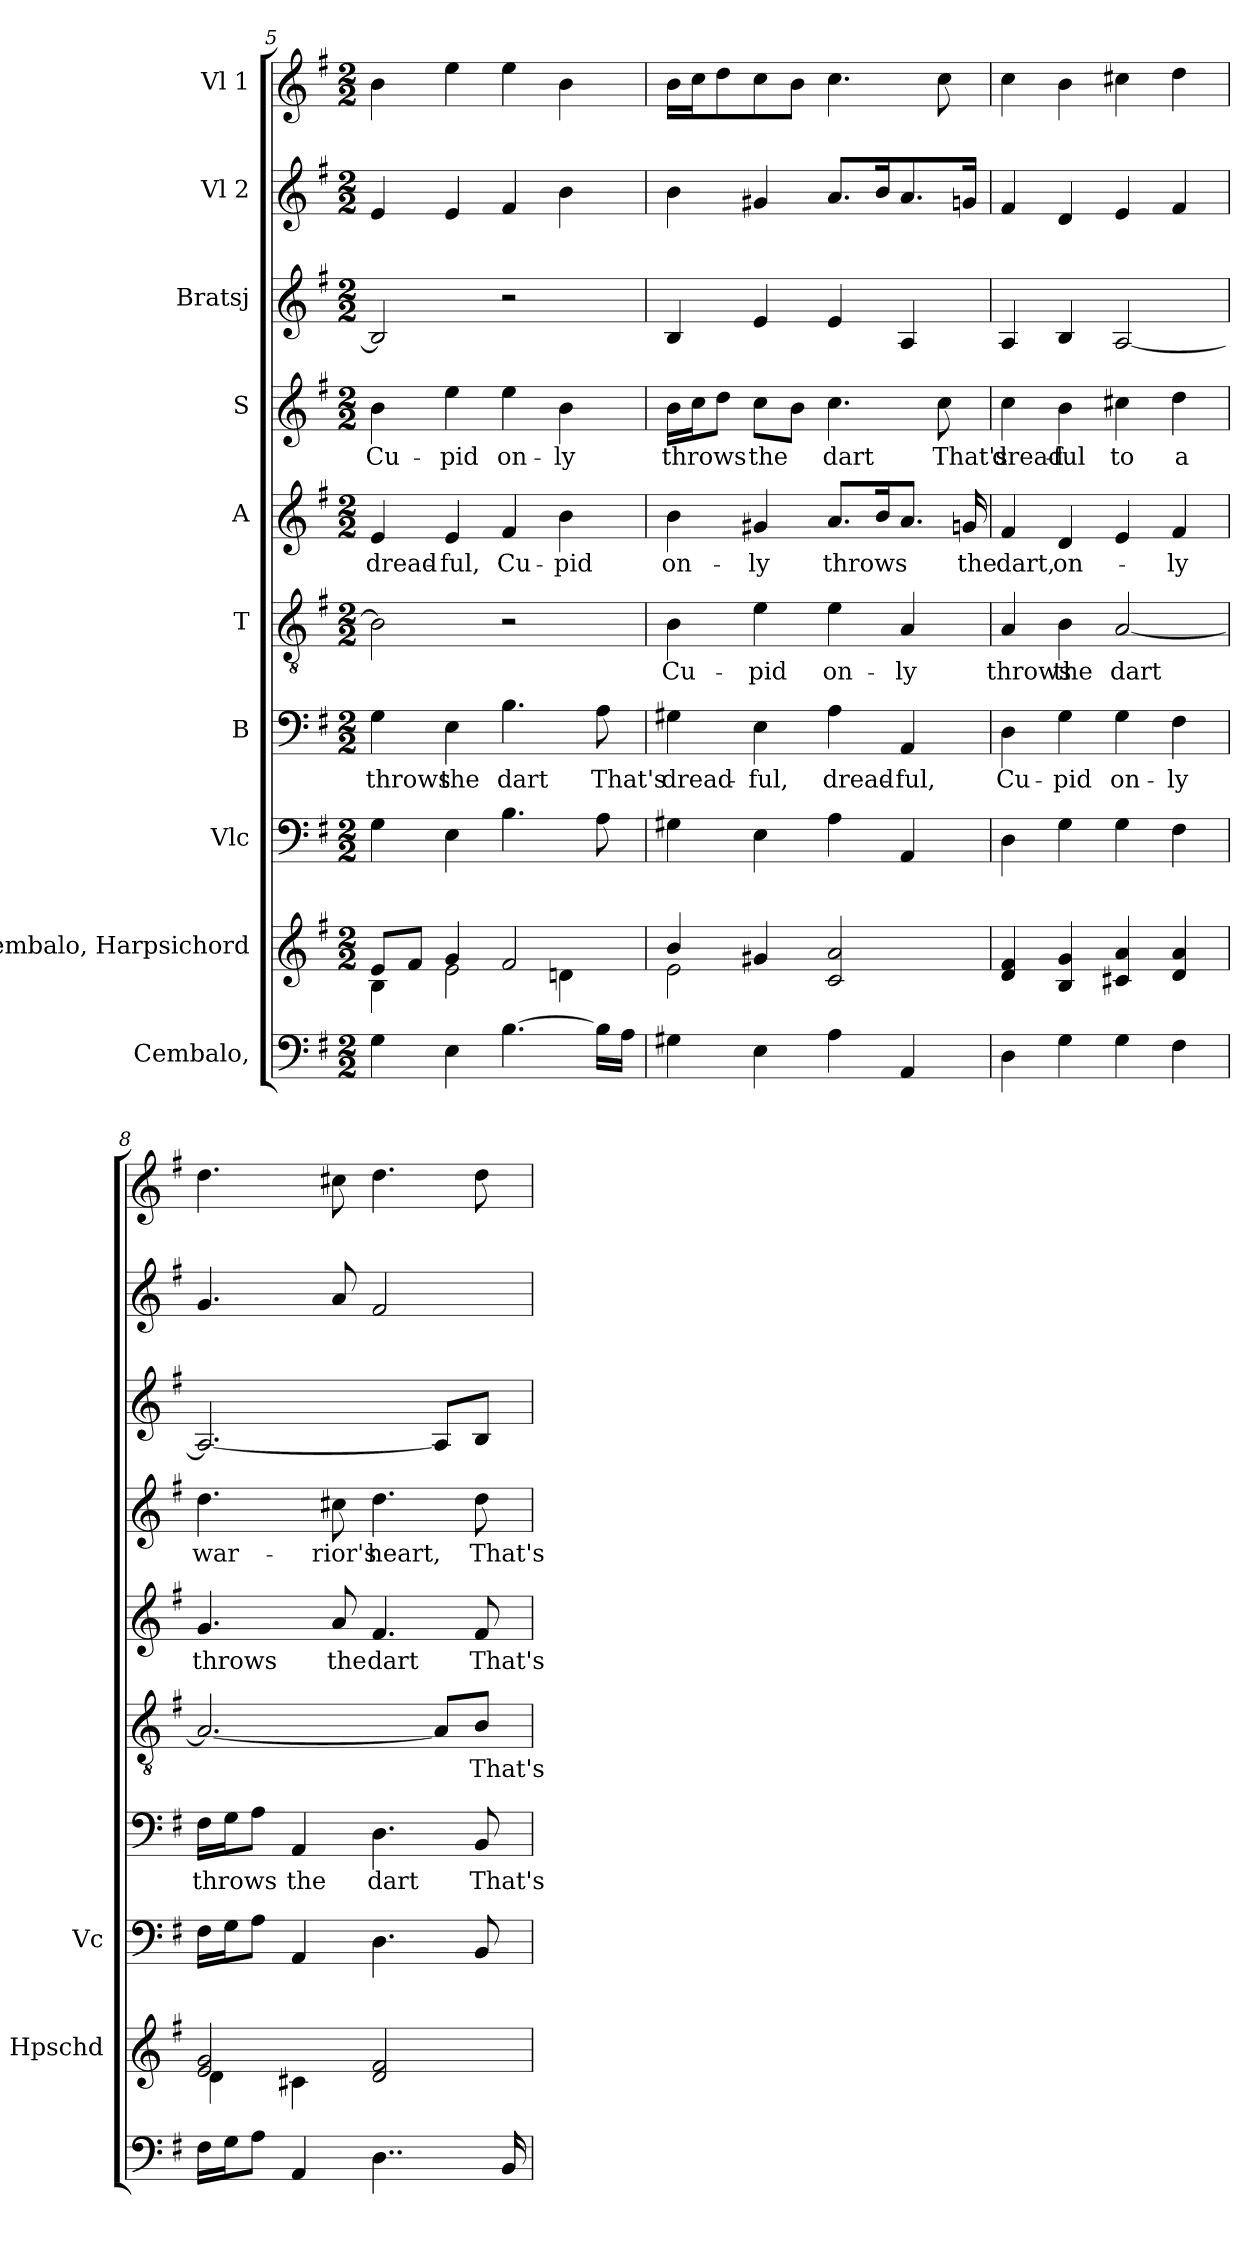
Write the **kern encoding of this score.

**kern	**kern	**kern	**kern	**text	**kern	**text	**kern	**text	**kern	**text	**kern	**kern	**kern
*part10	*part9	*part8	*part7	*part7	*part6	*part6	*part5	*part5	*part4	*part4	*part3	*part2	*part1
*staff10	*staff9	*staff8	*staff7	*staff7	*staff6	*staff6	*staff5	*staff5	*staff4	*staff4	*staff3	*staff2	*staff1
*I"Cembalo,	*I"Cembalo, Harpsichord	*I"Vlc	*I"B	*	*I"T	*	*I"A	*	*I"S	*	*I"Bratsj	*I"Vl 2	*I"Vl 1
*	*I'Hpschd	*I'Vc	*	*	*	*	*	*	*	*	*	*	*
!!LO:PB:g=z
*clefF4	*clefG2	*clefF4	*clefF4	*	*clefGv2	*	*clefG2	*	*clefG2	*	*clefG2	*clefG2	*clefG2
*k[f#]	*k[f#]	*k[f#]	*k[f#]	*	*k[f#]	*	*k[f#]	*	*k[f#]	*	*k[f#]	*k[f#]	*k[f#]
*M2/2	*M2/2	*M2/2	*M2/2	*	*M2/2	*	*M2/2	*	*M2/2	*	*M2/2	*M2/2	*M2/2
=5	=5	=5	=5	=5	=5	=5	=5	=5	=5	=5	=5	=5	=5
*	*^	*	*	*	*	*	*	*	*	*	*	*	*
!	!	!	!	!	!LO:LY:b	!	!	!	!LO:LY:b	!	!LO:LY:b	!	!	!
4G\	8e/L	4B\	4G\	4G\	throws	2B\]	.	4e/	dread-	4b\	Cu-	2B/]	4e/	4b\
.	8f#/J	.	.	.	.	.	.	.	.	.	.	.	.	.
!	!	!	!	!	!LO:LY:b	!	!	!	!LO:LY:b	!	!LO:LY:b	!	!	!
4E\	4g/	2e\	4E\	4E\	the	.	.	4e/	-ful,	4ee\	-pid	.	4e/	4ee\
!	!	!	!	!	!LO:LY:b	!	!	!	!LO:LY:b	!	!LO:LY:b	!	!	!
[4.B\	2f#/	.	4.B\	4.B\	dart	2r	.	4f#/	Cu-	4ee\	on-	2r	4f#/	4ee\
!	!	!	!	!	!	!	!	!	!LO:LY:b	!	!LO:LY:b	!	!	!
.	.	4dn\	.	.	.	.	.	4b\	-pid	4b\	-ly	.	4b\	4b\
!	!	!	!	!	!LO:LY:b	!	!	!	!	!	!	!	!	!
16B\LL]	.	.	8A\	8A\	That's	.	.	.	.	.	.	.	.	.
16A\JJ	.	.	.	.	.	.	.	.	.	.	.	.	.	.
=6	=6	=6	=6	=6	=6	=6	=6	=6	=6	=6	=6	=6	=6	=6
!	!	!	!	!	!LO:LY:b	!	!LO:LY:b	!	!LO:LY:b	!	!LO:LY:b	!	!	!
4G#X\	4b/	2e\	4G#X\	4G#X\	dread-	4B\	Cu-	4b\	on-	16b\LL	throws	4B/	4b\	16b\LL
.	.	.	.	.	.	.	.	.	.	16cc\J	.	.	.	16cc\J
.	.	.	.	.	.	.	.	.	.	8dd\J	.	.	.	8dd\
!	!	!	!	!	!LO:LY:b	!	!LO:LY:b	!	!LO:LY:b	!	!LO:LY:b	!	!	!
4E\	4g#X/	.	4E\	4E\	-ful,	4e\	-pid	4g#X/	-ly	8cc\L	the	4e/	4g#X/	8cc\
.	.	.	.	.	.	.	.	.	.	8b\J	.	.	.	8b\J
!	!	!	!	!	!LO:LY:b	!	!LO:LY:b	!	!LO:LY:b	!	!LO:LY:b	!	!	!
4A\	2c/ 2a/	2ryy	4A\	4A\	dread-	4e\	on-	8.a/L	throws	4.cc\	dart	4e/	8.a/L	4.cc\
.	.	.	.	.	.	.	.	16b/K	.	.	.	.	16b/K	.
!	!	!	!	!	!LO:LY:b	!	!LO:LY:b	!	!	!	!	!	!	!
4AA/	.	.	4AA/	4AA/	-ful,	4A/	-ly	8.a/J	.	.	.	4A/	8.a/	.
!	!	!	!	!	!	!	!	!	!	!	!LO:LY:b	!	!	!
.	.	.	.	.	.	.	.	.	.	8cc\	That's	.	.	8cc\
!	!	!	!	!	!	!	!	!	!LO:LY:b	!	!	!	!	!
.	.	.	.	.	.	.	.	16gn/	the	.	.	.	16gn/Jk	.
*	*v	*v	*	*	*	*	*	*	*	*	*	*	*	*
=7	=7	=7	=7	=7	=7	=7	=7	=7	=7	=7	=7	=7	=7
!	!	!	!	!LO:LY:b	!	!LO:LY:b	!	!LO:LY:b	!	!LO:LY:b	!	!	!
4D\	4d/ 4f#/	4D\	4D\	Cu-	4A/	throws	4f#/	dart,	4cc\	dread-	4A/	4f#/	4cc\
!	!	!	!	!LO:LY:b	!	!LO:LY:b	!	!LO:LY:b	!	!LO:LY:b	!	!	!
4G\	4B/ 4g/	4G\	4G\	-pid	4B\	the	4d/	on-	4b\	-ful	4B/	4d/	4b\
!	!	!	!	!LO:LY:b	!	!LO:LY:b	!	!	!	!LO:LY:b	!	!	!
4G\	4c#X/ 4a/	4G\	4G\	on-	[2A/	dart	4e/	.	4cc#X\	to	[2A/	4e/	4cc#X\
!	!	!	!	!LO:LY:b	!	!	!	!LO:LY:b	!	!LO:LY:b	!	!	!
4F#\	4d/ 4a/	4F#\	4F#\	-ly	.	.	4f#/	-ly	4dd\	a	.	4f#/	4dd\
!!LO:PB:g=z
=8	=8	=8	=8	=8	=8	=8	=8	=8	=8	=8	=8	=8	=8
*	*^	*	*	*	*	*	*	*	*	*	*	*	*
!	!	!	!	!	!LO:LY:b	!	!	!	!LO:LY:b	!	!LO:LY:b	!	!	!
16F#\LL	2e/ 2g/	4d\	16F#\LL	16F#\LL	throws	2.A/_	.	4.g/	throws	4.dd\	war-	2.A/_	4.g/	4.dd\
16G\J	.	.	16G\J	16G\J	.	.	.	.	.	.	.	.	.	.
8A\J	.	.	8A\J	8A\J	.	.	.	.	.	.	.	.	.	.
!	!	!	!	!	!LO:LY:b	!	!	!	!	!	!	!	!	!
4AA/	.	4c#X\	4AA/	4AA/	the	.	.	.	.	.	.	.	.	.
!	!	!	!	!	!	!	!	!	!LO:LY:b	!	!LO:LY:b	!	!	!
.	.	.	.	.	.	.	.	8a/	the	8cc#X\	-rior's	.	8a/	8cc#X\
!	!	!	!	!	!LO:LY:b	!	!	!	!LO:LY:b	!	!LO:LY:b	!	!	!
4..D\	2d/ 2f#/	2ryy	4.D\	4.D\	dart	.	.	4.f#/	dart	4.dd\	heart,	.	2f#/	4.dd\
.	.	.	.	.	.	8A/L]	.	.	.	.	.	8A/L]	.	.
!	!	!	!	!	!LO:LY:b	!	!LO:LY:b	!	!LO:LY:b	!	!LO:LY:b	!	!	!
.	.	.	8BB/	8BB/	That's	8B/J	That's	8f#/	That's	8dd\	That's	8B/J	.	8dd\
16BB/	.	.	.	.	.	.	.	.	.	.	.	.	.	.
*	*v	*v	*	*	*	*	*	*	*	*	*	*	*	*
=	=	=	=	=	=	=	=	=	=	=	=	=	=
*-	*-	*-	*-	*-	*-	*-	*-	*-	*-	*-	*-	*-	*-
